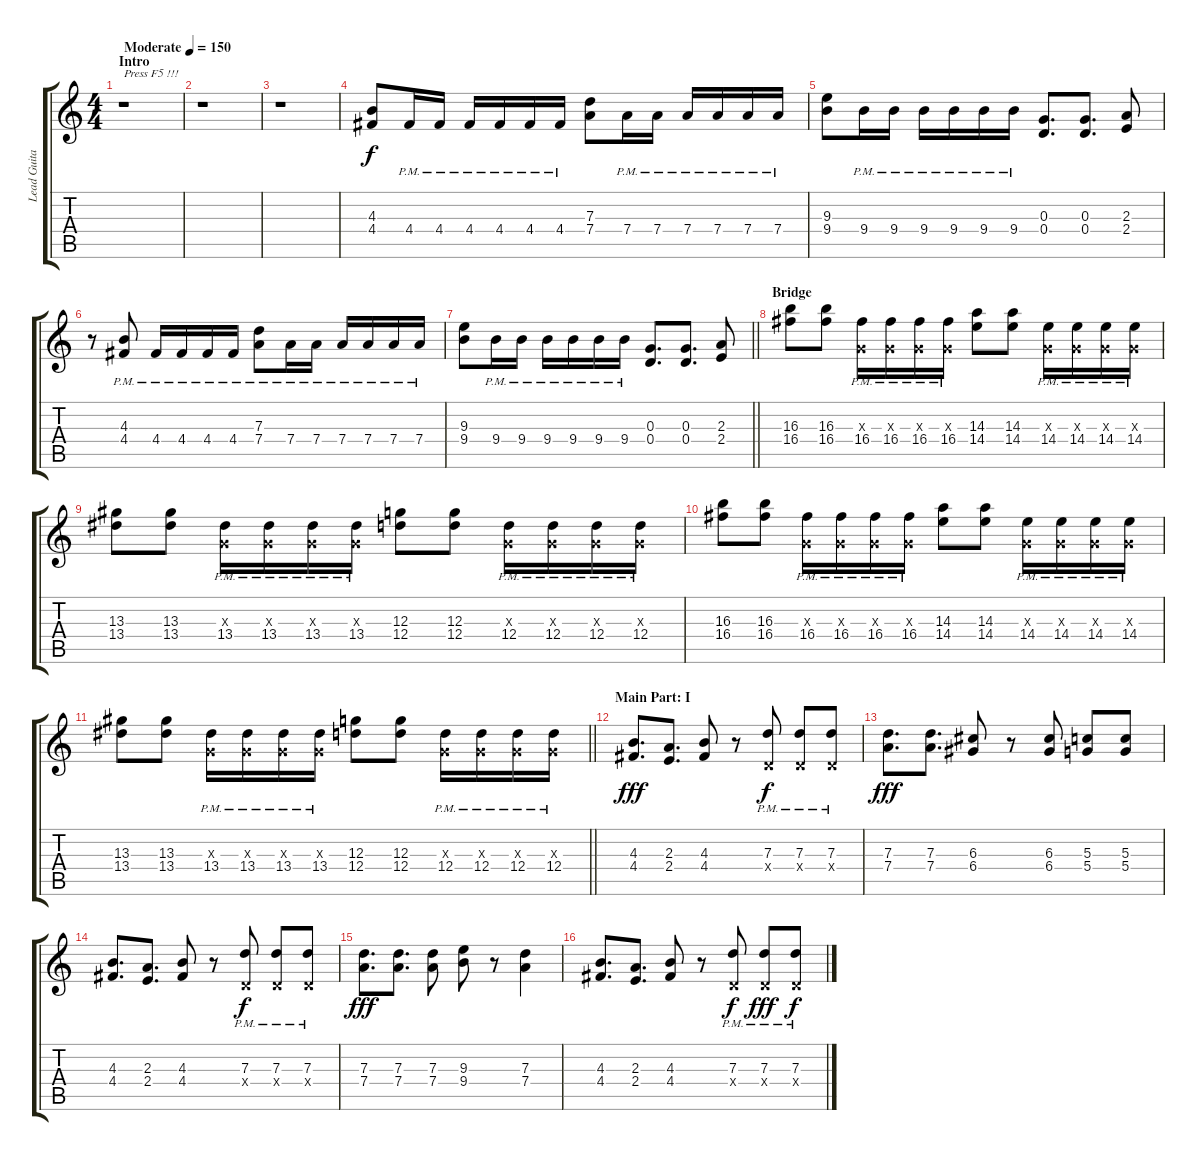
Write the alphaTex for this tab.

\track ("Lead Guitar" "Lead Guita") {instrument distortionguitar}
\staff {score tabs}
\tuning (E4 B3 G3 D3 A2 E2) {hide}
\ts (4 4)
\section ("" "Intro")
\tempo (150 "Moderate")
\clef g2
\ks c
r.1{txt "Press F5 !!!" dy f instrument distortionguitar} |
r.1 |
r.1 |
(4.3 4.4).8 4.4{pm}.16 4.4{pm}.16 4.4{pm}.16 4.4{pm}.16 4.4{pm}.16 4.4{pm}.16 (7.3 7.4).8 7.4{pm}.16 7.4{pm}.16 7.4{pm}.16 7.4{pm}.16 7.4{pm}.16 7.4{pm}.16 |
(9.3 9.4).8 9.4{pm}.16 9.4{pm}.16 9.4{pm}.16 9.4{pm}.16 9.4{pm}.16 9.4{pm}.16 (0.3 0.4).8{d} (0.3 0.4).8{d} (2.3 2.4).8 |
r.8 (4.3 4.4{pm}).8 4.4{pm}.16 4.4{pm}.16 4.4{pm}.16 4.4{pm}.16 (7.3 7.4{pm}).8 7.4{pm}.16 7.4{pm}.16 7.4{pm}.16 7.4{pm}.16 7.4{pm}.16 7.4{pm}.16 |
\barLineRight lightlight
(9.3 9.4).8 9.4{pm}.16 9.4{pm}.16 9.4{pm}.16 9.4{pm}.16 9.4{pm}.16 9.4{pm}.16 (0.3 0.4).8{d} (0.3 0.4).8{d} (2.3 2.4).8 |
\section ("" "Bridge")
(16.3 16.4).8 (16.3 16.4).8 (0.3{x} 16.4{pm}).16 (0.3{x} 16.4{pm}).16 (0.3{x} 16.4{pm}).16 (0.3{x} 16.4{pm}).16 (14.3 14.4).8 (14.3 14.4).8 (0.3{x} 14.4{pm}).16 (0.3{x} 14.4{pm}).16 (0.3{x} 14.4{pm}).16 (0.3{x} 14.4{pm}).16 |
(13.3 13.4).8 (13.3 13.4).8 (0.3{x} 13.4{pm}).16 (0.3{x} 13.4{pm}).16 (0.3{x} 13.4{pm}).16 (0.3{x} 13.4{pm}).16 (12.3 12.4).8 (12.3 12.4).8 (0.3{x} 12.4{pm}).16 (0.3{x} 12.4{pm}).16 (0.3{x} 12.4{pm}).16 (0.3{x} 12.4{pm}).16 |
(16.3 16.4).8 (16.3 16.4).8 (0.3{x} 16.4{pm}).16 (0.3{x} 16.4{pm}).16 (0.3{x} 16.4{pm}).16 (0.3{x} 16.4{pm}).16 (14.3 14.4).8 (14.3 14.4).8 (0.3{x} 14.4{pm}).16 (0.3{x} 14.4{pm}).16 (0.3{x} 14.4{pm}).16 (0.3{x} 14.4{pm}).16 |
\barLineRight lightlight
(13.3 13.4).8 (13.3 13.4).8 (0.3{x} 13.4{pm}).16 (0.3{x} 13.4{pm}).16 (0.3{x} 13.4{pm}).16 (0.3{x} 13.4{pm}).16 (12.3 12.4).8 (12.3 12.4).8 (0.3{x} 12.4{pm}).16 (0.3{x} 12.4{pm}).16 (0.3{x} 12.4{pm}).16 (0.3{x} 12.4{pm}).16 |
\section ("" "Main Part: I")
(4.3 4.4).8{d dy fff} (2.3 2.4).8{d} (4.3 4.4).8 r.8 (7.3{pm} 0.4{x}).8{dy f} (7.3{pm} 0.4{x}).8 (7.3{pm} 0.4{x}).8 |
(7.3 7.4).8{d dy fff} (7.3 7.4).8{d} (6.3 6.4).8 r.8 (6.3 6.4).8 (5.3 5.4).8 (5.3 5.4).8 |
(4.3 4.4).8{d} (2.3 2.4).8{d} (4.3 4.4).8 r.8 (7.3{pm} 0.4{x}).8{dy f} (7.3{pm} 0.4{x}).8 (7.3{pm} 0.4{x}).8 |
(7.3 7.4).8{d dy fff} (7.3 7.4).8{d} (7.3 7.4).8 (9.3 9.4).8 r.8 (7.3 7.4).4 |
(4.3 4.4).8{d} (2.3 2.4).8{d} (4.3 4.4).8 r.8 (7.3{pm} 0.4{x}).8{dy f} (7.3{pm} 0.4{x}).8{dy fff} (7.3{pm} 0.4{x}).8{dy f}
